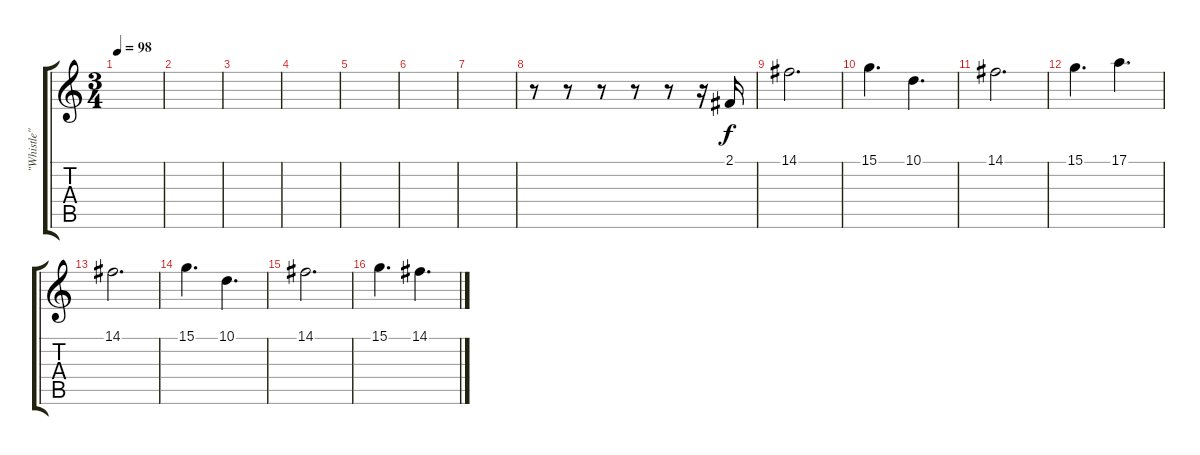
\track ("\"Whistle\"" "\"Whistle\"") {instrument lead6voice}
\staff {score tabs}
\tuning (E4 B3 G3 D3 A2 E2) {hide}
\ts (3 4)
\tempo 98
\clef g2
\ks c
|
|
|
|
|
|
|
r.8 r.8 r.8 r.8 r.8 r.16 2.1.16 |
14.1.2{d} |
15.1.4{d} 10.1.4{d} |
14.1.2{d} |
15.1.4{d} 17.1.4{d} |
14.1.2{d} |
15.1.4{d} 10.1.4{d} |
14.1.2{d} |
15.1.4{d} 14.1.4{d}
